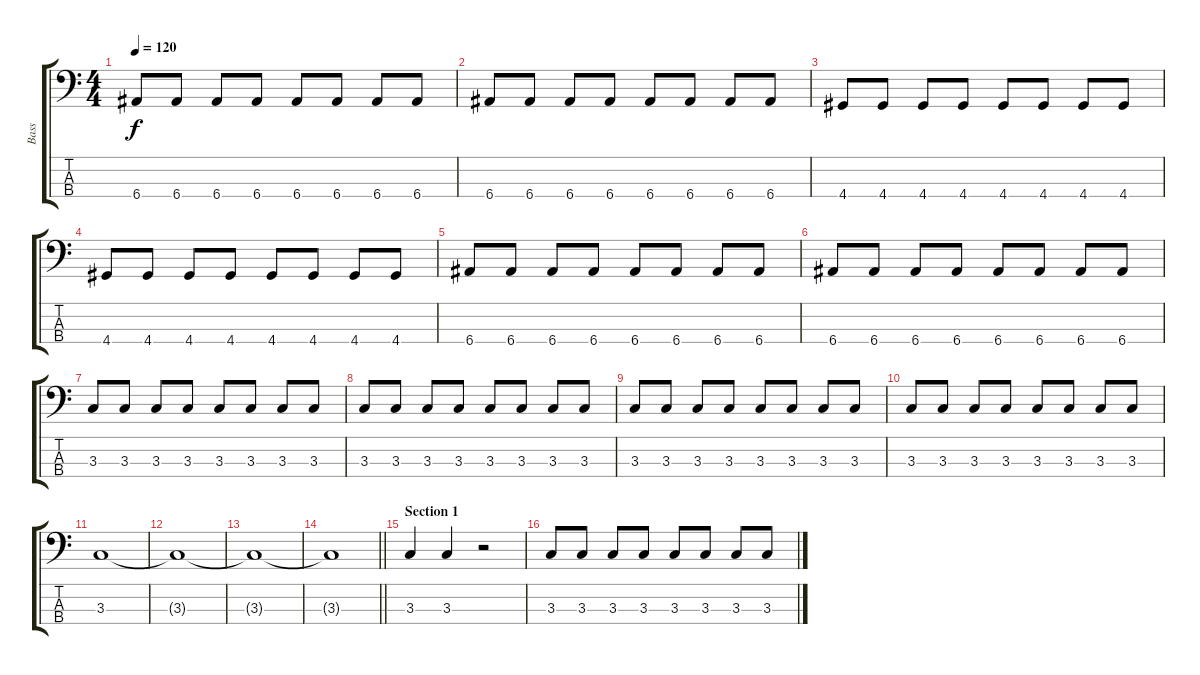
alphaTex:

\track ("Bass" "Bass") {instrument fretlessbass}
\staff {score tabs}
\tuning (G2 D2 A1 E1) {hide}
\ts (4 4)
\tempo 120
\clef f4
\ks c
6.4.8{dy f} 6.4.8 6.4.8 6.4.8 6.4.8 6.4.8 6.4.8 6.4.8 |
6.4.8 6.4.8 6.4.8 6.4.8 6.4.8 6.4.8 6.4.8 6.4.8 |
4.4.8 4.4.8 4.4.8 4.4.8 4.4.8 4.4.8 4.4.8 4.4.8 |
4.4.8 4.4.8 4.4.8 4.4.8 4.4.8 4.4.8 4.4.8 4.4.8 |
6.4.8 6.4.8 6.4.8 6.4.8 6.4.8 6.4.8 6.4.8 6.4.8 |
6.4.8 6.4.8 6.4.8 6.4.8 6.4.8 6.4.8 6.4.8 6.4.8 |
3.3.8 3.3.8 3.3.8 3.3.8 3.3.8 3.3.8 3.3.8 3.3.8 |
3.3.8 3.3.8 3.3.8 3.3.8 3.3.8 3.3.8 3.3.8 3.3.8 |
3.3.8 3.3.8 3.3.8 3.3.8 3.3.8 3.3.8 3.3.8 3.3.8 |
3.3.8 3.3.8 3.3.8 3.3.8 3.3.8 3.3.8 3.3.8 3.3.8 |
3.3.1 |
3.3{t}.1 |
3.3{t}.1 |
\barLineRight lightlight
3.3{t}.1 |
\section ("" "Section 1")
3.3.4 3.3.4 r.2 |
3.3.8 3.3.8 3.3.8 3.3.8 3.3.8 3.3.8 3.3.8 3.3.8
